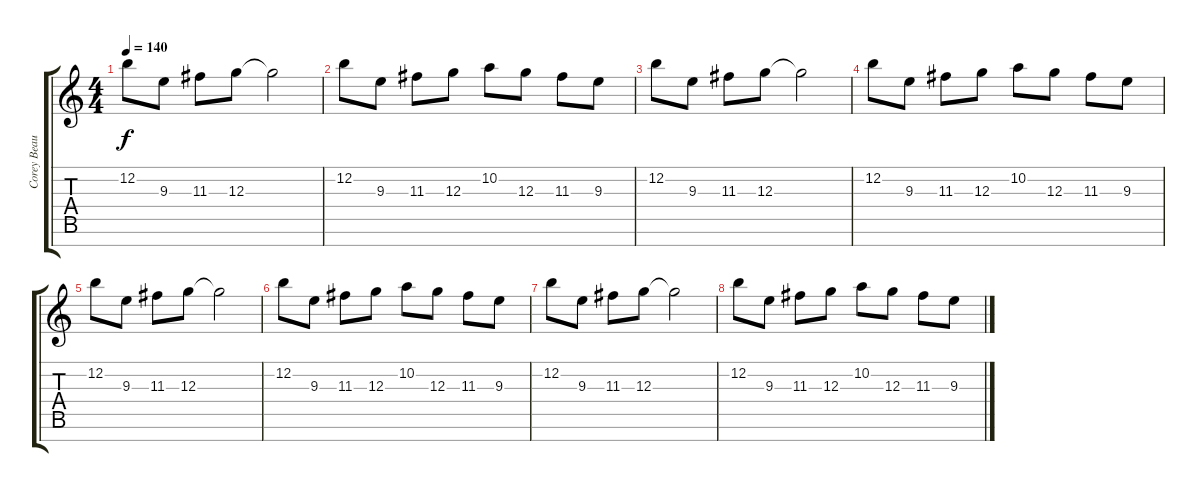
\track ("Corey Beaulieu" "Corey Beau") {instrument distortionguitar}
\staff {score tabs}
\tuning (E4 B3 G3 D3 A2 E2 B1) {hide}
\ts (4 4)
\tempo 140
\clef g2
\ks c
12.2.8{dy f} 9.3.8 11.3.8 12.3.8 12.3{t}.2 |
12.2.8 9.3.8 11.3.8 12.3.8 10.2.8 12.3.8 11.3.8 9.3.8 |
12.2.8 9.3.8 11.3.8 12.3.8 12.3{t}.2 |
12.2.8 9.3.8 11.3.8 12.3.8 10.2.8 12.3.8 11.3.8 9.3.8 |
12.2.8 9.3.8 11.3.8 12.3.8 12.3{t}.2 |
12.2.8 9.3.8 11.3.8 12.3.8 10.2.8 12.3.8 11.3.8 9.3.8 |
12.2.8 9.3.8 11.3.8 12.3.8 12.3{t}.2 |
12.2.8 9.3.8 11.3.8 12.3.8 10.2.8 12.3.8 11.3.8 9.3.8
